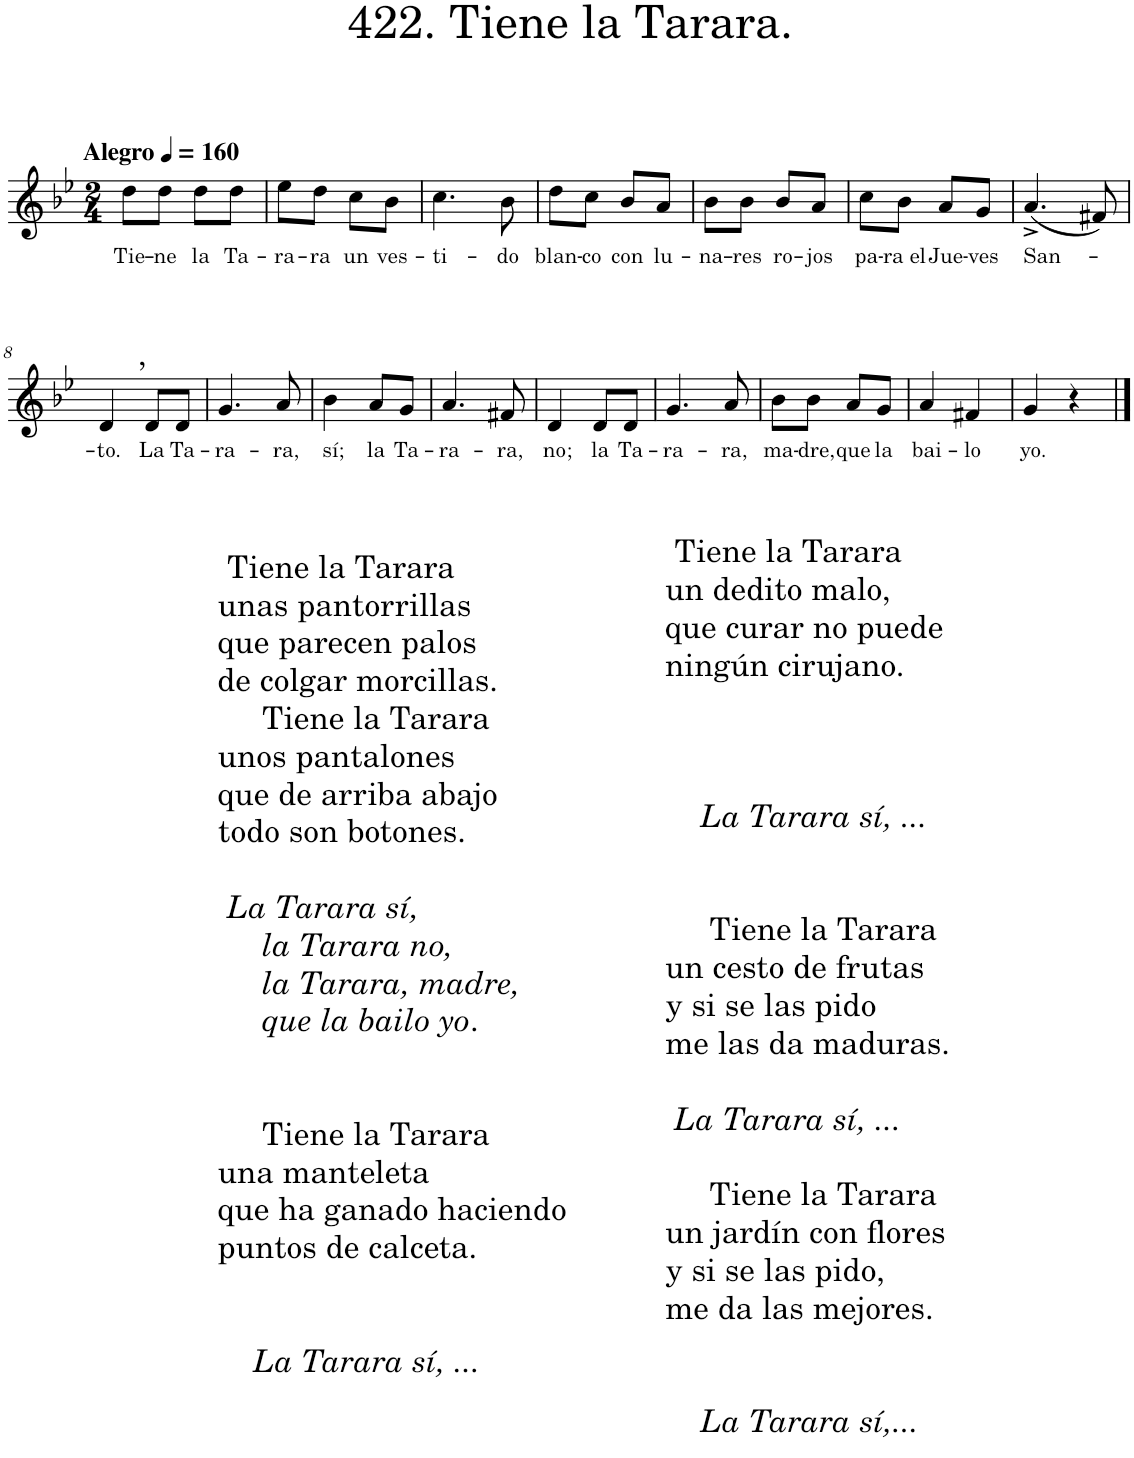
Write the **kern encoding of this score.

**kern	**text
*part1	*part1
*staff1	*staff1
*I"Piano	*
*I'Pno.	*
*clefG2	*
*k[b-e-]	*
*M2/4	*
*MM160	*
=1	=1
!LO:TX:a:B:t=Alegro	!
!	!LO:LY:b
8dd\L	Tie-
!	!LO:LY:b
8dd\J	-ne
!	!LO:LY:b
8dd\L	la
!	!LO:LY:b
8dd\J	Ta-
=2	=2
!	!LO:LY:b
8ee-\L	-ra-
!	!LO:LY:b
8dd\J	-ra
!	!LO:LY:b
8cc\L	un
!	!LO:LY:b
8b-\J	ves-
=3	=3
!	!LO:LY:b
4.cc\	-ti-
!	!LO:LY:b
8b-\	-do
=4	=4
!	!LO:LY:b
8dd\L	blan-
!	!LO:LY:b
8cc\J	-co
!	!LO:LY:b
8b-/L	con
!	!LO:LY:b
8a/J	lu-
=5	=5
!	!LO:LY:b
8b-\L	-na-
!	!LO:LY:b
8b-\J	-res
!	!LO:LY:b
8b-/L	ro-
!	!LO:LY:b
8a/J	-jos
=6	=6
!	!LO:LY:b
8cc\L	pa-
!	!LO:LY:b
8b-\J	-ra el
!	!LO:LY:b
8a/L	Jue-
!	!LO:LY:b
8g/J	-ves
=7	=7
!	!LO:LY:b
(4.a^/	San-
8f#X/)	.
!!LO:LB:g=z
=8	=8
!LO:TX:a:t=,	!
!	!LO:LY:b
4d/	-to.
!	!LO:LY:b
8d/L	La
!	!LO:LY:b
8d/J	Ta-
=9	=9
!LO:TX:b:t=Tiene la Tarara	!
!LO:TX:b:t=unas pantorrillas	!
!LO:TX:b:t=que parecen palos	!
!LO:TX:b:t=de colgar morcillas.	!
!LO:TX:b:t=Tiene la Tarara	!
!LO:TX:b:t=unos pantalones	!
!LO:TX:b:t=que de arriba abajo	!
!LO:TX:b:t=todo son botones.	!
!LO:TX:b:i:t=La Tarara sí,	!
!LO:TX:b:t=la Tarara no,	!
!LO:TX:b:t=la Tarara, madre,	!
!LO:TX:b:t=que la bailo yo	!
!LO:TX:b:t=.	!
!LO:TX:b:t=Tiene la Tarara	!
!LO:TX:b:t=una manteleta	!
!LO:TX:b:t=que ha ganado haciendo	!
!LO:TX:b:t=puntos de calceta.	!
!LO:TX:b:i:t=La Tarara sí, ...	!
!	!LO:LY:b
4.g/	-ra-
!	!LO:LY:b
8a/	-ra,
=10	=10
!	!LO:LY:b
4b-\	sí;
!	!LO:LY:b
8a/L	la
!	!LO:LY:b
8g/J	Ta-
=11	=11
!	!LO:LY:b
4.a/	-ra-
!	!LO:LY:b
8f#X/	-ra,
=12	=12
!	!LO:LY:b
4d/	no;
!	!LO:LY:b
8d/L	la
!	!LO:LY:b
8d/J	Ta-
=13	=13
!LO:TX:b:t=Tiene la Tarara	!
!LO:TX:b:t=un dedito malo,	!
!LO:TX:b:t=que curar no puede	!
!LO:TX:b:t=ningún cirujano.	!
!LO:TX:b:i:t=La Tarara sí, ...	!
!LO:TX:b:t=Tiene la Tarara	!
!LO:TX:b:t=un cesto de frutas	!
!LO:TX:b:t=y si se las pido	!
!LO:TX:b:t=me las da maduras.	!
!LO:TX:b:i:t=La Tarara sí, ...	!
!LO:TX:b:t=Tiene la Tarara	!
!LO:TX:b:t=un jardín con flores	!
!LO:TX:b:t=y si se las pido,	!
!LO:TX:b:t=me da las mejores.	!
!LO:TX:b:i:t=La Tarara sí,...	!
!	!LO:LY:b
4.g/	-ra-
!	!LO:LY:b
8a/	-ra,
=14	=14
!	!LO:LY:b
8b-\L	ma-
!	!LO:LY:b
8b-\J	-dre,
!	!LO:LY:b
8a/L	que
!	!LO:LY:b
8g/J	la
=15	=15
!	!LO:LY:b
4a/	bai-
!	!LO:LY:b
4f#X/	-lo
=16	=16
!	!LO:LY:b
4g/	yo.
4r	.
==	==
*-	*-
